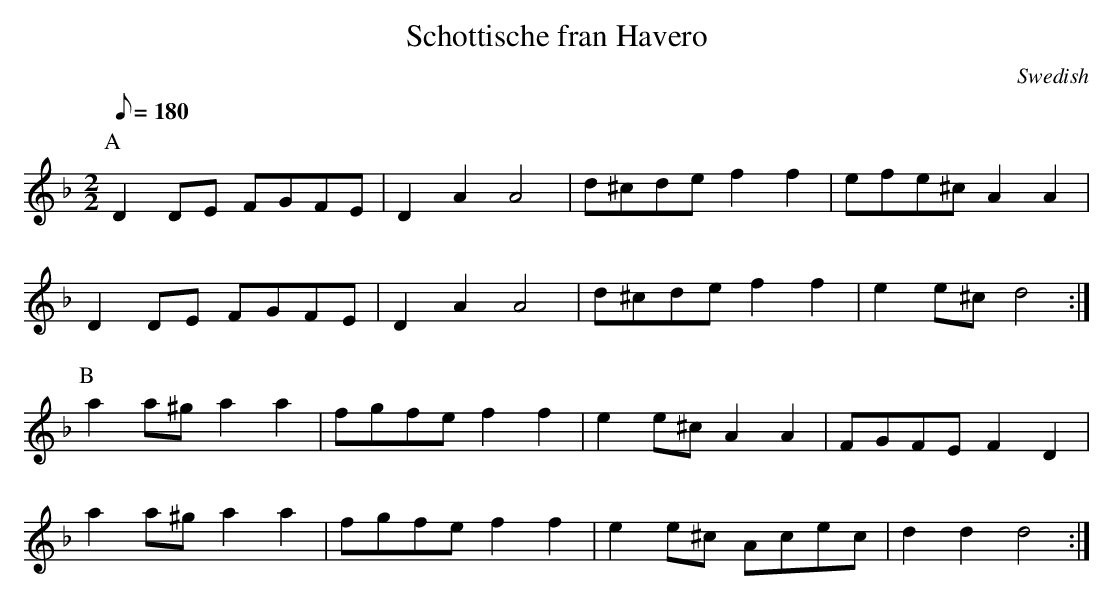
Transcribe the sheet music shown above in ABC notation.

X:1
T:Schottische fran Havero
M:2/2
L:1/8
Q:180
O:Swedish
K:Dm
P:A
D2 DE FGFE|D2 A2 A4|d^cde f2 f2|efe^c A2 A2|!
D2 DE FGFE|D2 A2 A4|d^cde f2 f2|e2 e^c d4:|!
P:B
a2 a^g a2 a2|fgfe f2 f2|e2 e^c A2 A2|FGFE F2 D2|!
a2 a^g a2 a2|fgfe f2 f2|e2 e^c Acec|d2 d2 d4:|!
